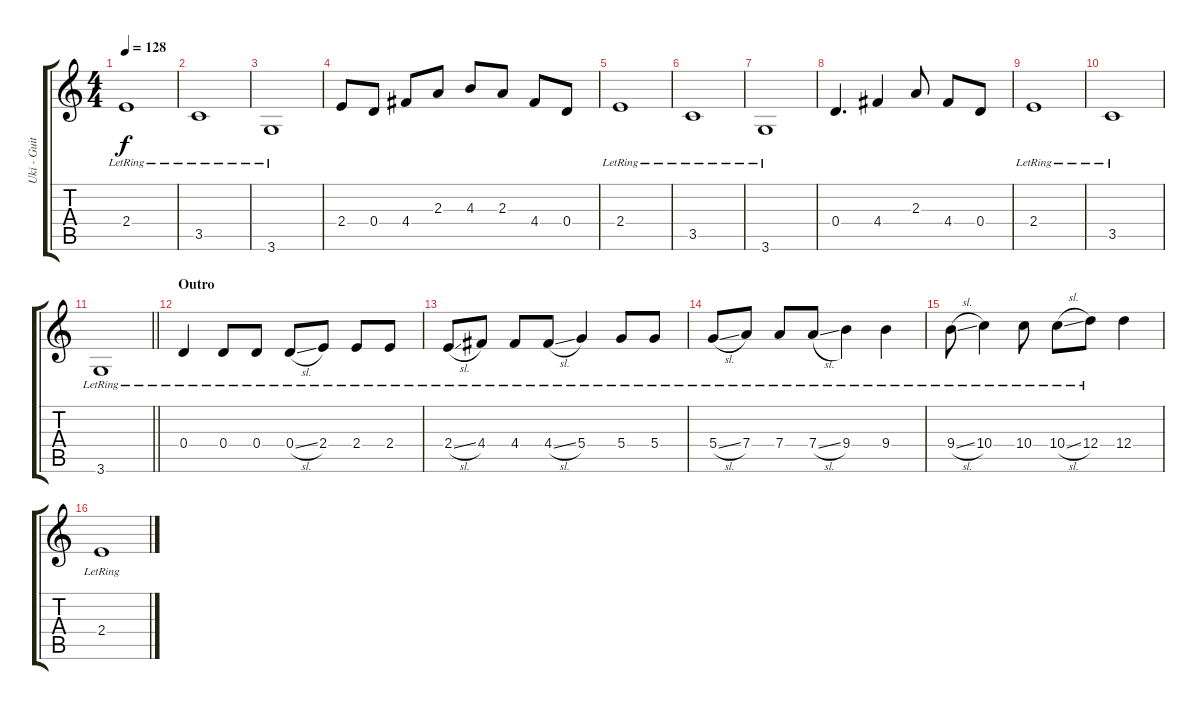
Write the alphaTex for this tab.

\track ("Uki - Guitar 1" "Uki - Guit") {instrument overdrivenguitar}
\staff {score tabs}
\tuning (E4 B3 G3 D3 A2 E2) {hide}
\ts (4 4)
\tempo 128
\clef g2
\ks c
2.4{lr}.1{dy f} |
3.5{lr}.1 |
3.6{lr}.1 |
2.4.8 0.4.8 4.4.8 2.3.8 4.3.8 2.3.8 4.4.8 0.4.8 |
2.4{lr}.1 |
3.5{lr}.1 |
3.6{lr}.1 |
0.4.4{d} 4.4.4 2.3.8 4.4.8 0.4.8 |
2.4{lr}.1 |
3.5{lr}.1 |
\barLineRight lightlight
3.6{lr}.1 |
\section ("" "Outro")
0.4{lr}.4 0.4{lr}.8 0.4{lr}.8 0.4{sl lr}.8 2.4{lr}.8 2.4{lr}.8 2.4{lr}.8 |
2.4{sl lr}.8 4.4{lr}.8 4.4{lr}.8 4.4{sl lr}.8 5.4{lr}.4 5.4{lr}.8 5.4{lr}.8 |
5.4{sl lr}.8 7.4{lr}.8 7.4{lr}.8 7.4{sl lr}.8 9.4{lr}.4 9.4{lr}.4 |
9.4{sl lr}.8 10.4{lr}.4 10.4{lr}.8 10.4{sl lr}.8 12.4{lr}.8 12.4.4 |
2.4{lr}.1
